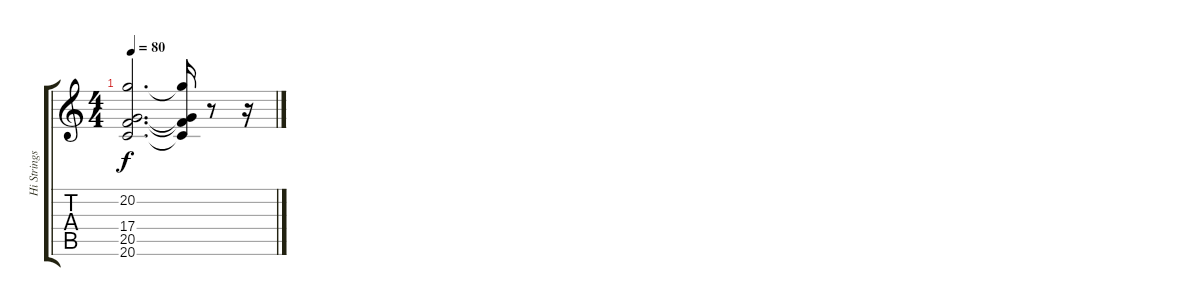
\track ("Hi Strings" "Hi Strings") {instrument stringensemble1}
\staff {score tabs}
\tuning (E4 B3 G3 D3 A2 E2) {hide}
\ts (4 4)
\tempo 80
\clef g2
\ks c
(20.2{t} 17.4{t} 20.5{t} 20.6{t}).2{d dy f} (20.2{t} 17.4{t} 20.5{t} 20.6{t}).16 r.8 r.16
